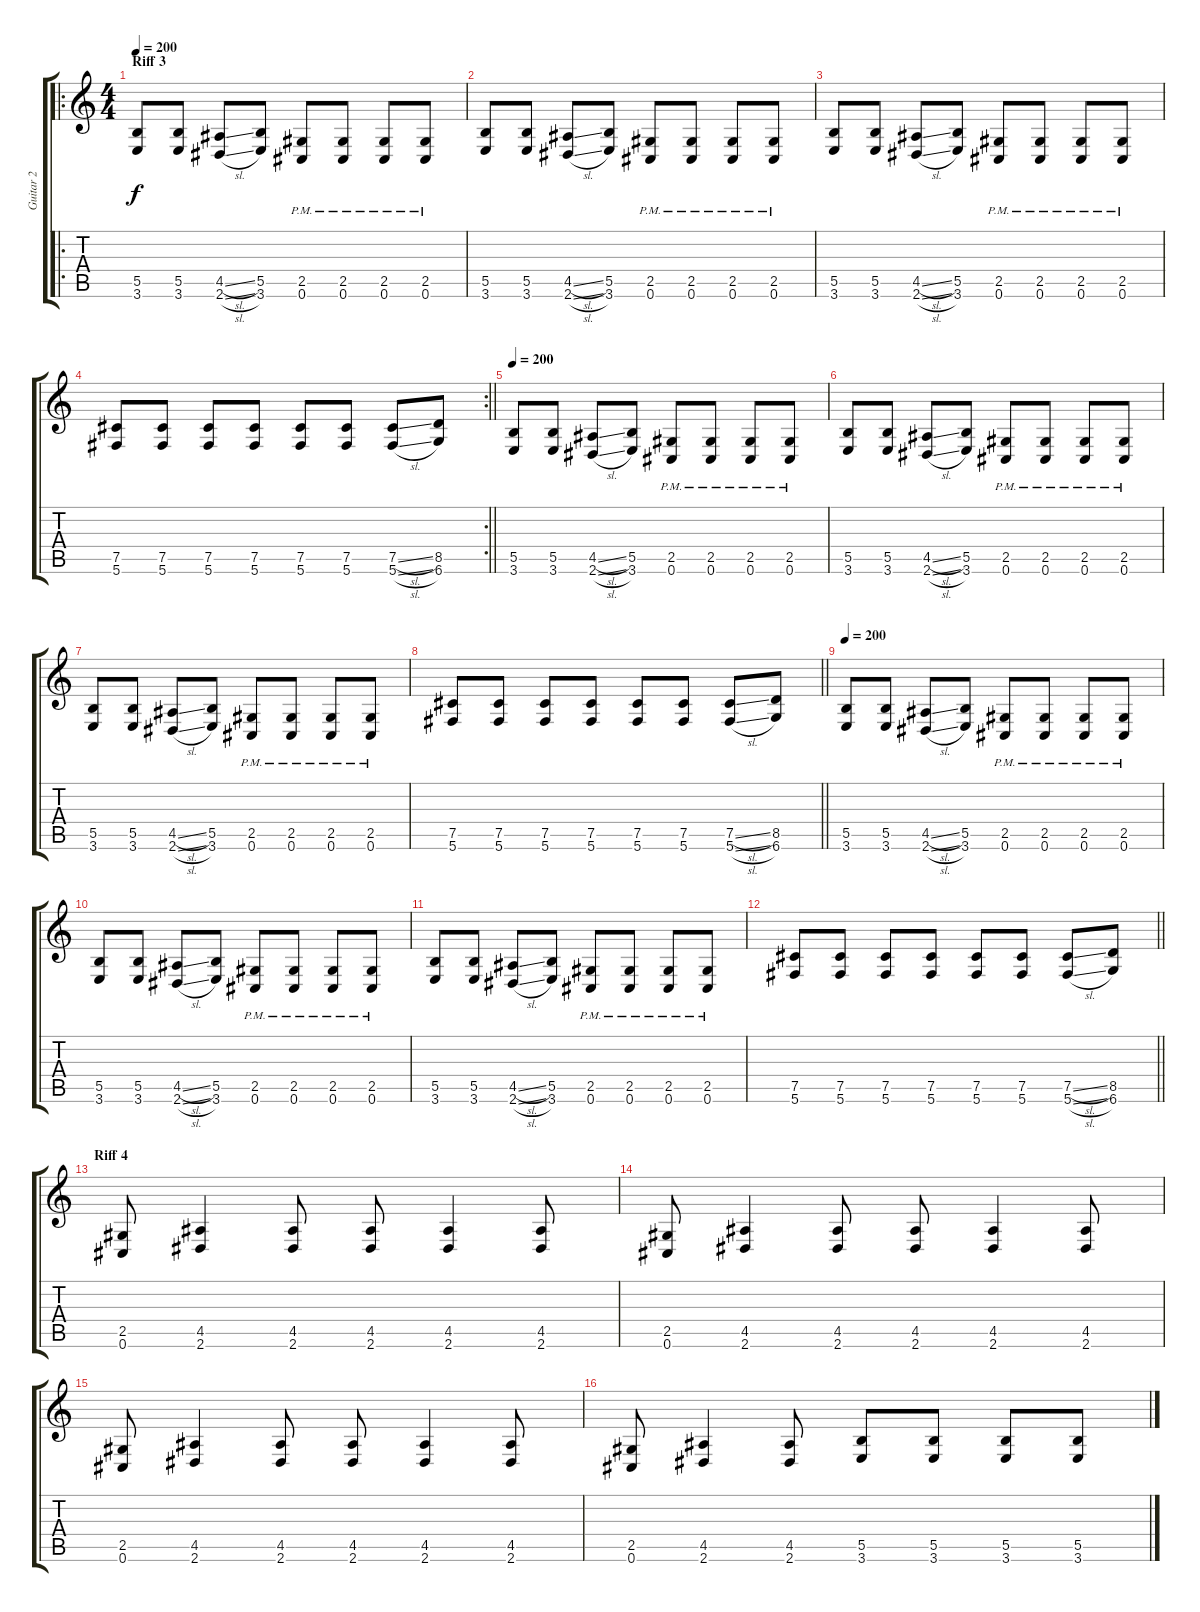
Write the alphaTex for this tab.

\track ("Guitar 2" "Guitar 2") {instrument distortionguitar}
\staff {score tabs}
\tuning (Db4 Ab3 E3 B2 Gb2 Db2) {hide}
\ro
\ts (4 4)
\section ("" "Riff 3")
\tempo 200
\clef g2
\ks c
(5.5 3.6).8{dy f} (5.5 3.6).8 (4.5{sl} 2.6{sl}).8 (5.5 3.6).8 (2.5{pm} 0.6{pm}).8 (2.5{pm} 0.6{pm}).8 (2.5{pm} 0.6{pm}).8 (2.5{pm} 0.6{pm}).8 |
(5.5 3.6).8 (5.5 3.6).8 (4.5{sl} 2.6{sl}).8 (5.5 3.6).8 (2.5{pm} 0.6{pm}).8 (2.5{pm} 0.6{pm}).8 (2.5{pm} 0.6{pm}).8 (2.5{pm} 0.6{pm}).8 |
(5.5 3.6).8 (5.5 3.6).8 (4.5{sl} 2.6{sl}).8 (5.5 3.6).8 (2.5{pm} 0.6{pm}).8 (2.5{pm} 0.6{pm}).8 (2.5{pm} 0.6{pm}).8 (2.5{pm} 0.6{pm}).8 |
\rc 2
\barLineRight lightlight
(7.5 5.6).8 (7.5 5.6).8 (7.5 5.6).8 (7.5 5.6).8 (7.5 5.6).8 (7.5 5.6).8 (7.5{sl} 5.6{sl}).8 (8.5 6.6).8 |
\tempo 200
(5.5 3.6).8 (5.5 3.6).8 (4.5{sl} 2.6{sl}).8 (5.5 3.6).8 (2.5{pm} 0.6{pm}).8 (2.5{pm} 0.6{pm}).8 (2.5{pm} 0.6{pm}).8 (2.5{pm} 0.6{pm}).8 |
(5.5 3.6).8 (5.5 3.6).8 (4.5{sl} 2.6{sl}).8 (5.5 3.6).8 (2.5{pm} 0.6{pm}).8 (2.5{pm} 0.6{pm}).8 (2.5{pm} 0.6{pm}).8 (2.5{pm} 0.6{pm}).8 |
(5.5 3.6).8 (5.5 3.6).8 (4.5{sl} 2.6{sl}).8 (5.5 3.6).8 (2.5{pm} 0.6{pm}).8 (2.5{pm} 0.6{pm}).8 (2.5{pm} 0.6{pm}).8 (2.5{pm} 0.6{pm}).8 |
\barLineRight lightlight
(7.5 5.6).8 (7.5 5.6).8 (7.5 5.6).8 (7.5 5.6).8 (7.5 5.6).8 (7.5 5.6).8 (7.5{sl} 5.6{sl}).8 (8.5 6.6).8 |
\tempo 200
(5.5 3.6).8 (5.5 3.6).8 (4.5{sl} 2.6{sl}).8 (5.5 3.6).8 (2.5{pm} 0.6{pm}).8 (2.5{pm} 0.6{pm}).8 (2.5{pm} 0.6{pm}).8 (2.5{pm} 0.6{pm}).8 |
(5.5 3.6).8 (5.5 3.6).8 (4.5{sl} 2.6{sl}).8 (5.5 3.6).8 (2.5{pm} 0.6{pm}).8 (2.5{pm} 0.6{pm}).8 (2.5{pm} 0.6{pm}).8 (2.5{pm} 0.6{pm}).8 |
(5.5 3.6).8 (5.5 3.6).8 (4.5{sl} 2.6{sl}).8 (5.5 3.6).8 (2.5{pm} 0.6{pm}).8 (2.5{pm} 0.6{pm}).8 (2.5{pm} 0.6{pm}).8 (2.5{pm} 0.6{pm}).8 |
\barLineRight lightlight
(7.5 5.6).8 (7.5 5.6).8 (7.5 5.6).8 (7.5 5.6).8 (7.5 5.6).8 (7.5 5.6).8 (7.5{sl} 5.6{sl}).8 (8.5 6.6).8 |
\section ("" "Riff 4")
(2.5 0.6).8 (4.5 2.6).4 (4.5 2.6).8 (4.5 2.6).8 (4.5 2.6).4 (4.5 2.6).8 |
(2.5 0.6).8 (4.5 2.6).4 (4.5 2.6).8 (4.5 2.6).8 (4.5 2.6).4 (4.5 2.6).8 |
(2.5 0.6).8 (4.5 2.6).4 (4.5 2.6).8 (4.5 2.6).8 (4.5 2.6).4 (4.5 2.6).8 |
(2.5 0.6).8 (4.5 2.6).4 (4.5 2.6).8 (5.5 3.6).8 (5.5 3.6).8 (5.5 3.6).8 (5.5 3.6).8
